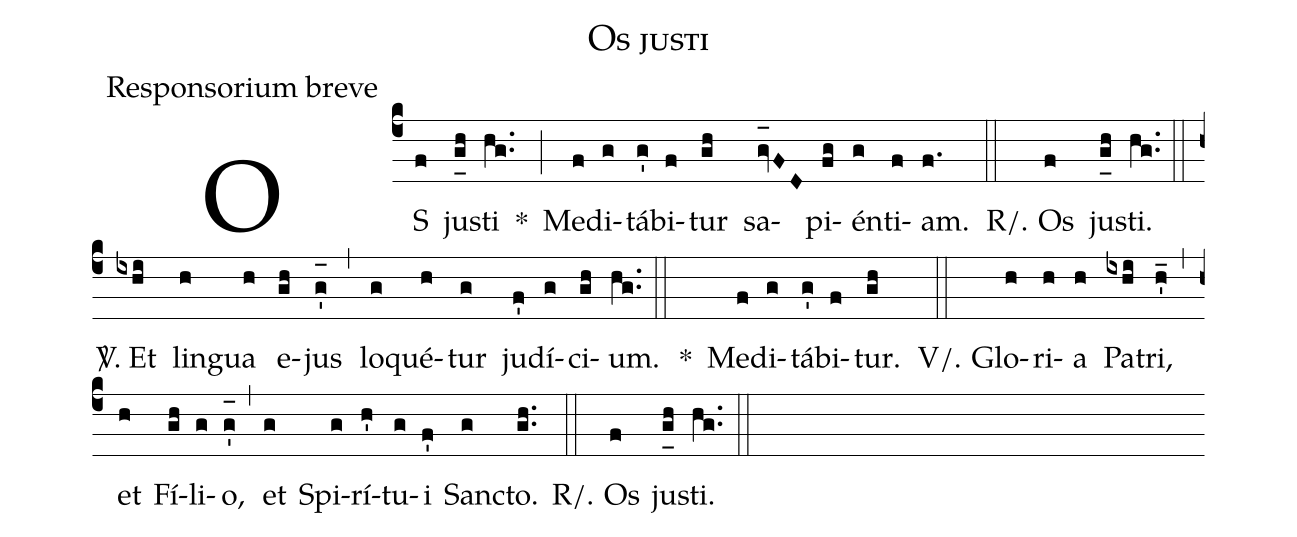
name:Os justi;
office-part:Responsorium breve;
%%
(c4) OS(f) ju(g_[uh:l]h)sti(hg..) *(;) Me(f)di(g)tá(g')bi(f)tur(gh) sa(gv_[oh:h]FD)pi(fg)én(g)ti(f)am.(f.) (::)
R/. Os(f) ju(g_[uh:l]h)sti.(hg..) (::)
<sp>V/</sp>. Et(ixhi) lin(h)gua(h) e(gh)jus(g'_[oh:h]) (,) lo(g)qué(h)tur(g) ju(f')dí(g)ci(gh)um.(hg..) (::)
*() Me(f)di(g)tá(g')bi(f)tur.(gh) (::)
V/. Glo(h)ri(h)a(h) Pa(ixhi)tri,(h'_) (,) et(h) Fí(gh)li(g)o,(g'_[oh:h]) (,) et(g) Spi(g)rí(h')tu(g)i(f') San(g)cto.(gh..) (::)
R/. Os(f) ju(g_[uh:l]h)sti.(hg..) (::)
